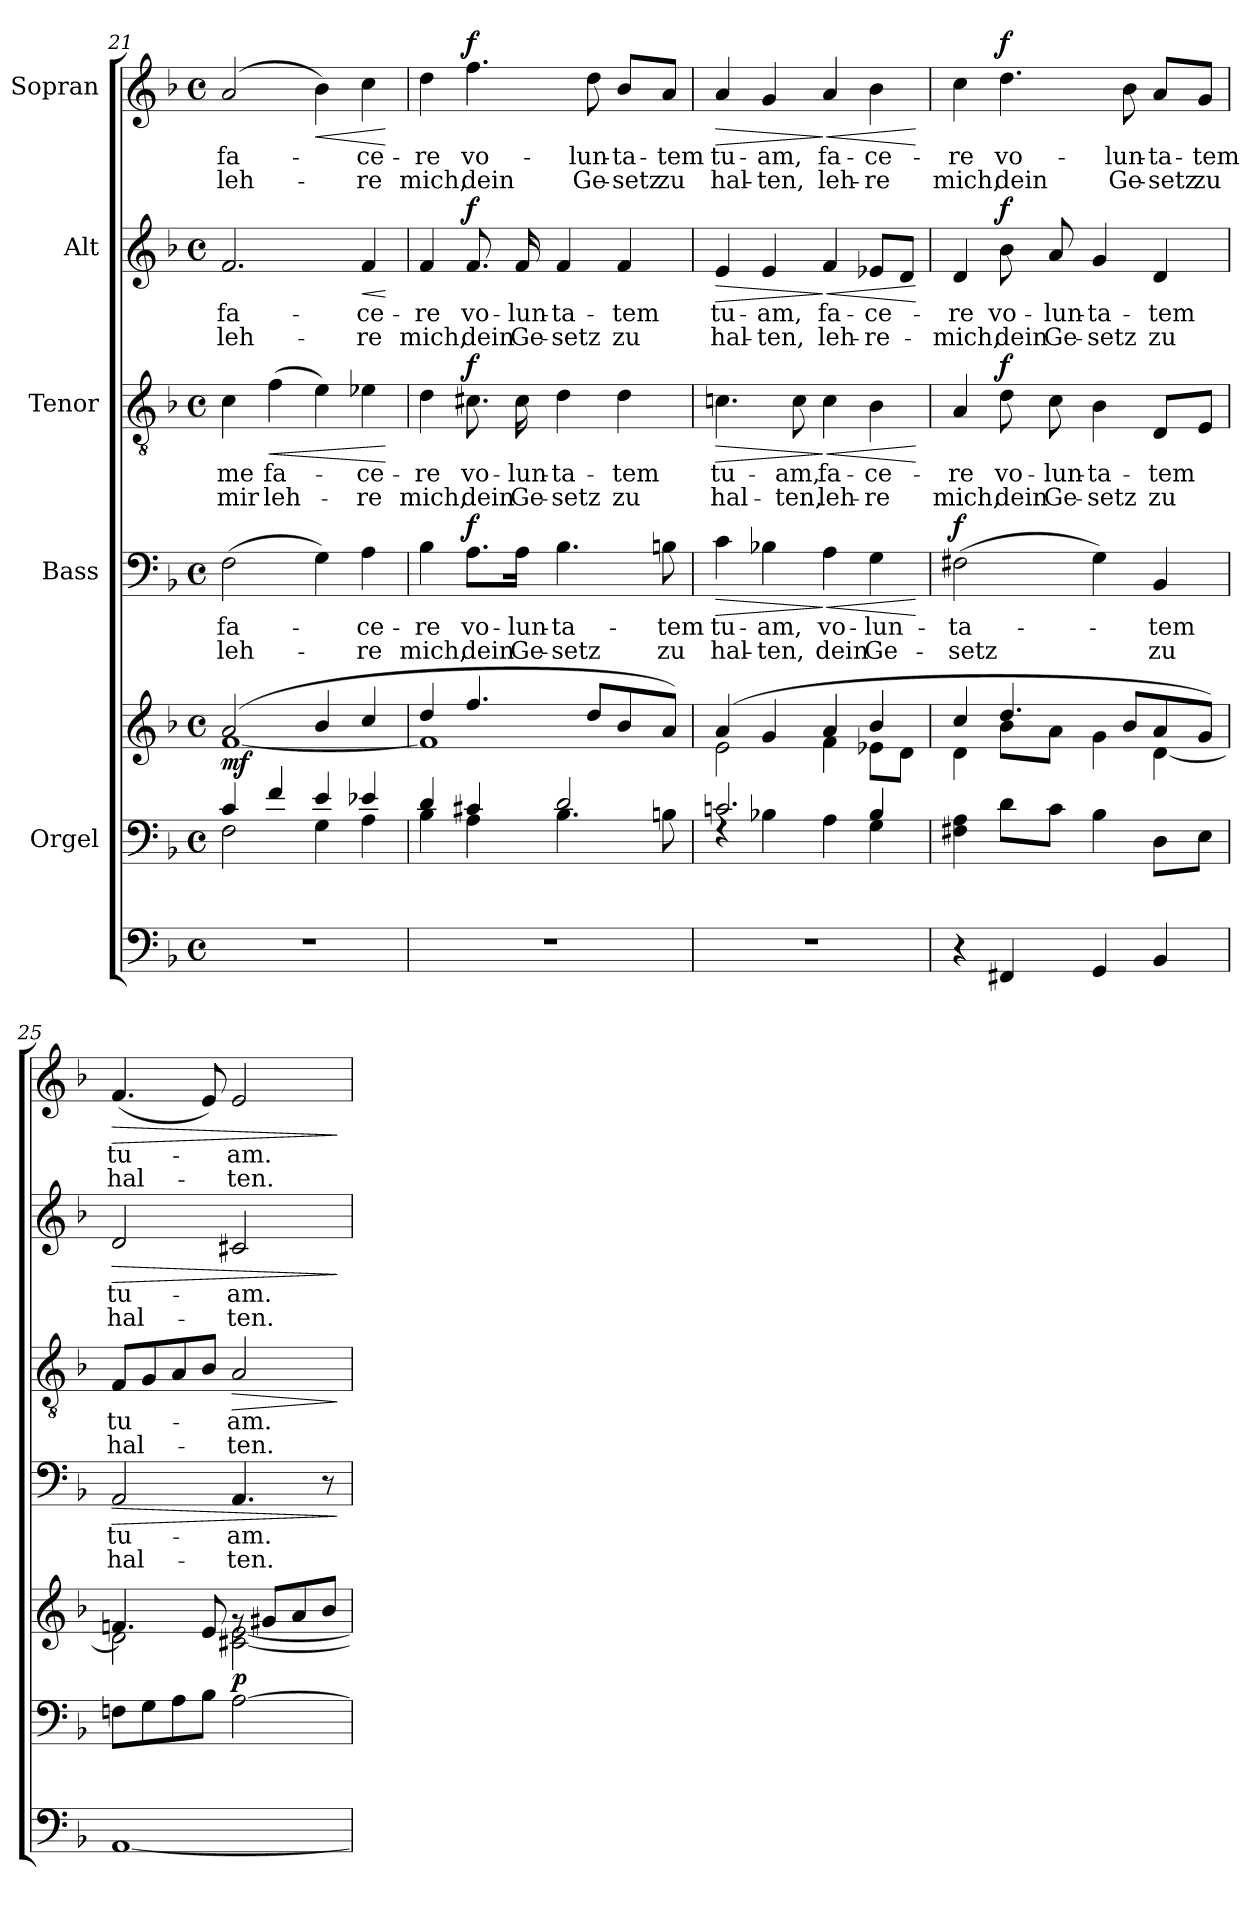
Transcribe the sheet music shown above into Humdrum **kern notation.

**kern	**kern	**kern	**dynam	**kern	**text	**text	**dynam	**kern	**text	**text	**dynam	**kern	**text	**text	**dynam	**kern	**text	**text	**dynam
*part6	*part5	*part5	*part5	*part4	*part4	*part4	*part4	*part3	*part3	*part3	*part3	*part2	*part2	*part2	*part2	*part1	*part1	*part1	*part1
*staff7	*staff6	*staff5	*staff5/6	*staff4	*staff4	*staff4	*staff4	*staff3	*staff3	*staff3	*staff3	*staff2	*staff2	*staff2	*staff2	*staff1	*staff1	*staff1	*staff1
*	*I"Orgel	*	*	*I"Bass	*	*	*	*I"Tenor	*	*	*	*I"Alt	*	*	*	*I"Sopran	*	*	*
*clefF4	*clefF4	*clefG2	*	*clefF4	*	*	*	*clefGv2	*	*	*	*clefG2	*	*	*	*clefG2	*	*	*
*k[b-]	*k[b-]	*k[b-]	*	*k[b-]	*	*	*	*k[b-]	*	*	*	*k[b-]	*	*	*	*k[b-]	*	*	*
*F:	*F:	*F:	*	*F:	*	*	*	*F:	*	*	*	*F:	*	*	*	*F:	*	*	*
*M4/4	*M4/4	*M4/4	*	*M4/4	*	*	*	*M4/4	*	*	*	*M4/4	*	*	*	*M4/4	*	*	*
*met(c)	*met(c)	*met(c)	*	*met(c)	*	*	*	*met(c)	*	*	*	*met(c)	*	*	*	*met(c)	*	*	*
=21	=21	=21	=21	=21	=21	=21	=21	=21	=21	=21	=21	=21	=21	=21	=21	=21	=21	=21	=21
*	*^	*^	*	*	*	*	*	*	*	*	*	*	*	*	*	*	*	*	*
!	!	!	!	!	!LO:DY:b	!	!	!	!	!	!	!	!	!	!	!	!	!	!	!	!
1r	4c/	2F\	(>2a/	[1f	mf	(>2F\	fa-	leh-	.	4c\	me	mir	.	2.f/	fa-	leh-	.	(>2a/	fa-	leh-	.
!	!	!	!	!	!	!	!	!	!	!	!	!	!LO:HP:b	!	!	!	!	!	!	!	!
.	4f/	.	.	.	.	.	.	.	.	(4f\	fa-	leh-	<	.	.	.	.	.	.	.	.
!	!	!	!	!	!	!	!	!	!	!	!	!	!	!	!	!	!	!	!	!	!LO:HP:b
.	4e/	4G\	4b-/	.	.	4G\)	.	.	.	4e\)	.	.	.	.	.	.	.	4b-\)	.	.	<
!	!	!	!	!	!	!	!	!	!	!	!	!	!	!	!	!	!LO:HP:b	!	!	!	!
.	4e-X/	4A\	4cc/	.	.	4A\	-ce-	-re	.	4e-X\	-ce-	-re	.	4f/	-ce-	-re	<	4cc\	-ce-	-re	.
*	*v	*v	*	*	*	*	*	*	*	*	*	*	*	*	*	*	*	*	*	*	*
*	*	*v	*v	*	*	*	*	*	*	*	*	*	*	*	*	*	*	*	*	*
.	.	.	.	.	.	.	.	.	.	.	[	.	.	.	[	.	.	.	[
=22	=22	=22	=22	=22	=22	=22	=22	=22	=22	=22	=22	=22	=22	=22	=22	=22	=22	=22	=22
*	*^	*^	*	*	*	*	*	*	*	*	*	*	*	*	*	*	*	*	*
1r	4d/	4B-\	4dd/	1f]	.	4B-\	-re	mich,	.	4d\	-re	mich,	.	4f/	-re	mich,	.	4dd\	-re	mich,	.
!	!	!	!	!	!	!	!	!	!LO:DY:a	!	!	!	!LO:DY:a	!	!	!	!LO:DY:a	!	!	!	!LO:DY:a
.	4c#X/	4A\	4.ff/	.	.	8.A\L	vo-	dein	f	8.c#X\	vo-	dein	f	8.f/	vo-	dein	f	4.ff\	vo-	dein	f
.	.	.	.	.	.	16A\Jk	-lun-	Ge-	.	16c#\	-lun-	Ge-	.	16f/	-lun-	Ge-	.	.	.	.	.
.	2d/	4.B-\	.	.	.	4.B-\	-ta-	-setz	.	4d\	-ta-	-setz	.	4f/	-ta-	-setz	.	.	.	.	.
.	.	.	8dd/L	.	.	.	.	.	.	.	.	.	.	.	.	.	.	8dd\	-lun-	Ge-	.
.	.	.	8b-/	.	.	.	.	.	.	4d\	-tem	zu	.	4f/	-tem	zu	.	8b-/L	-ta-	-setz	.
.	.	8Bn\	8a/J)	.	.	8Bn\	-tem	zu	.	.	.	.	.	.	.	.	.	8a/J	-tem	zu	.
=23	=23	=23	=23	=23	=23	=23	=23	=23	=23	=23	=23	=23	=23	=23	=23	=23	=23	=23	=23	=23	=23
!	!	!	!	!	!	!	!	!	!LO:HP:b	!	!	!	!LO:HP:b	!	!	!	!LO:HP:b	!	!	!	!LO:HP:b
1r	2.cn/	4rF	(>4a/	2e\	.	4c\	tu-	hal-	>	4.cn\	tu-	hal-	>	4e/	tu-	hal-	>	4a/	tu-	hal-	>
.	.	4B-X\	4g/	.	.	4B-X\	-am,	-ten,	.	.	.	.	.	4e/	-am,	-ten,	.	4g/	-am,	-ten,	.
.	.	.	.	.	.	.	.	.	.	8c\	-am,	-ten,	.	.	.	.	.	.	.	.	.
!	!	!	!	!	!	!	!	!	!LO:HP:n=1:b	!	!	!	!LO:HP:n=1:b	!	!	!	!LO:HP:n=1:b	!	!	!	!LO:HP:n=1:b
.	.	4A\	4a/	4f\	.	4A\	vo-	dein	] <	4c\	fa-	leh-	] <	4f/	fa-	leh-	] <	4a/	fa-	leh-	] <
.	4B-/	4G\	4b-/	8e-X\L	.	4G\	-lun-	Ge-	.	4B-\	-ce-	-re	.	8e-X/L	-ce-	-re-	.	4b-\	-ce-	-re	.
.	.	.	.	8d\J	.	.	.	.	.	.	.	.	.	8d/J	.	.	.	.	.	.	.
*	*v	*v	*	*	*	*	*	*	*	*	*	*	*	*	*	*	*	*	*	*	*
*	*	*v	*v	*	*	*	*	*	*	*	*	*	*	*	*	*	*	*	*	*
.	.	.	.	.	.	.	[	.	.	.	[	.	.	.	[	.	.	.	[
!!LO:LB:g=z
=24	=24	=24	=24	=24	=24	=24	=24	=24	=24	=24	=24	=24	=24	=24	=24	=24	=24	=24	=24
*	*	*^	*	*	*	*	*	*	*	*	*	*	*	*	*	*	*	*	*
!	!	!	!	!	!	!	!	!LO:DY:a	!	!	!	!	!	!	!	!	!	!	!	!
4r	4F#X\ 4A\	4cc/	4d\	.	(2F#X\	-ta-	-setz	f	4A/	-re	mich,	.	4d/	-re	-mich,	.	4cc\	-re	mich,	.
!	!	!	!	!	!	!	!	!	!	!	!	!LO:DY:a	!	!	!	!LO:DY:a	!	!	!	!LO:DY:a
4FF#X/	8d\L	4.dd/	8b-\L	.	.	.	.	.	8d\	vo-	dein	f	8b-\	vo-	dein	f	4.dd\	vo-	dein	f
.	8c\J	.	8a\J	.	.	.	.	.	8c\	-lun-	Ge-	.	8a/	-lun-	Ge-	.	.	.	.	.
4GG/	4B-\	.	4g\	.	4G\)	.	.	.	4B-\	-ta-	-setz	.	4g/	-ta-	-setz	.	.	.	.	.
.	.	8b-/L	.	.	.	.	.	.	.	.	.	.	.	.	.	.	8b-\	-lun-	Ge-	.
4BB-/	8D\L	8a/	[4d\	.	4BB-/	-tem	zu	.	8D/L	-tem	zu	.	4d/	-tem	zu	.	8a/L	-ta-	-setz	.
.	8E\J	8g/J)	.	.	.	.	.	.	8E/J	.	.	.	.	.	.	.	8g/J	-tem	zu	.
=25	=25	=25	=25	=25	=25	=25	=25	=25	=25	=25	=25	=25	=25	=25	=25	=25	=25	=25	=25	=25
!	!	!	!	!	!	!	!	!LO:HP:b	!	!	!	!	!	!	!	!LO:HP:b	!	!	!	!LO:HP:b
[1AA	8Fn\L	4.fn/	2d\]	.	2AA/	tu-	hal-	>	8F/L	tu-	hal-	.	2d/	tu-	hal-	>	(4.f/	tu-	hal-	>
.	8G\	.	.	.	.	.	.	.	8G/	.	.	.	.	.	.	.	.	.	.	.
.	8A\	.	.	.	.	.	.	.	8A/	.	.	.	.	.	.	.	.	.	.	.
.	8B-\J	8e/	.	.	.	.	.	.	8B-/J	.	.	.	.	.	.	.	8e/)	.	.	.
!	!	!	!	!LO:DY:b	!	!	!	!	!	!	!	!LO:HP:b	!	!	!	!	!	!	!	!
.	[2A\	8rg	[2c#X\ [2e\	p	4.AA/	-am.	-ten.	.	2A/	-am.	-ten.	>	2c#X/	-am.	-ten.	.	2e/	-am.	-ten.	.
.	.	8g#X/L	.	.	.	.	.	.	.	.	.	.	.	.	.	.	.	.	.	.
.	.	8a/	.	.	.	.	.	.	.	.	.	.	.	.	.	.	.	.	.	.
.	.	8b-/J	.	.	8r	.	.	.	.	.	.	.	.	.	.	.	.	.	.	.
*	*	*v	*v	*	*	*	*	*	*	*	*	*	*	*	*	*	*	*	*	*
.	.	.	.	.	.	.	]	.	.	.	]	.	.	.	]	.	.	.	]
=	=	=	=	=	=	=	=	=	=	=	=	=	=	=	=	=	=	=	=
*-	*-	*-	*-	*-	*-	*-	*-	*-	*-	*-	*-	*-	*-	*-	*-	*-	*-	*-	*-
